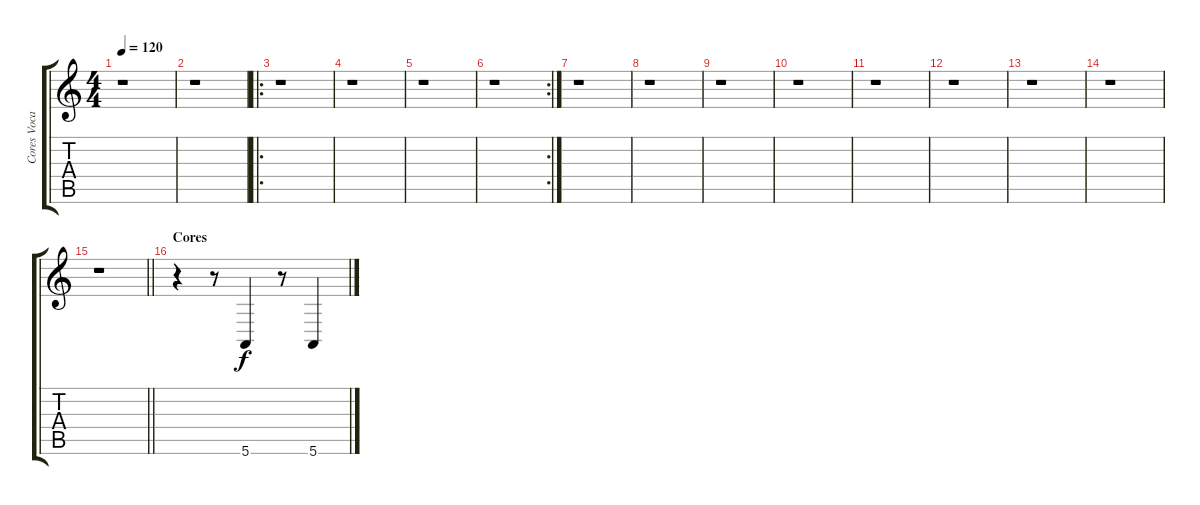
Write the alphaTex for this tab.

\track ("Cores Vocals" "Cores Voca") {instrument lead5charang}
\staff {score tabs}
\tuning (E4 B3 G3 D3 A2 E2) {hide}
\ts (4 4)
\tempo 120
\clef g2
\ks c
r.1{dy f} |
r.1 |
\ro
r.1 |
r.1 |
r.1 |
\rc 2
r.1 |
r.1 |
r.1 |
r.1 |
r.1 |
r.1 |
r.1 |
r.1 |
r.1 |
\barLineRight lightlight
r.1 |
\section ("" "Cores")
r.4 r.8 5.6.4 r.8 5.6.4
